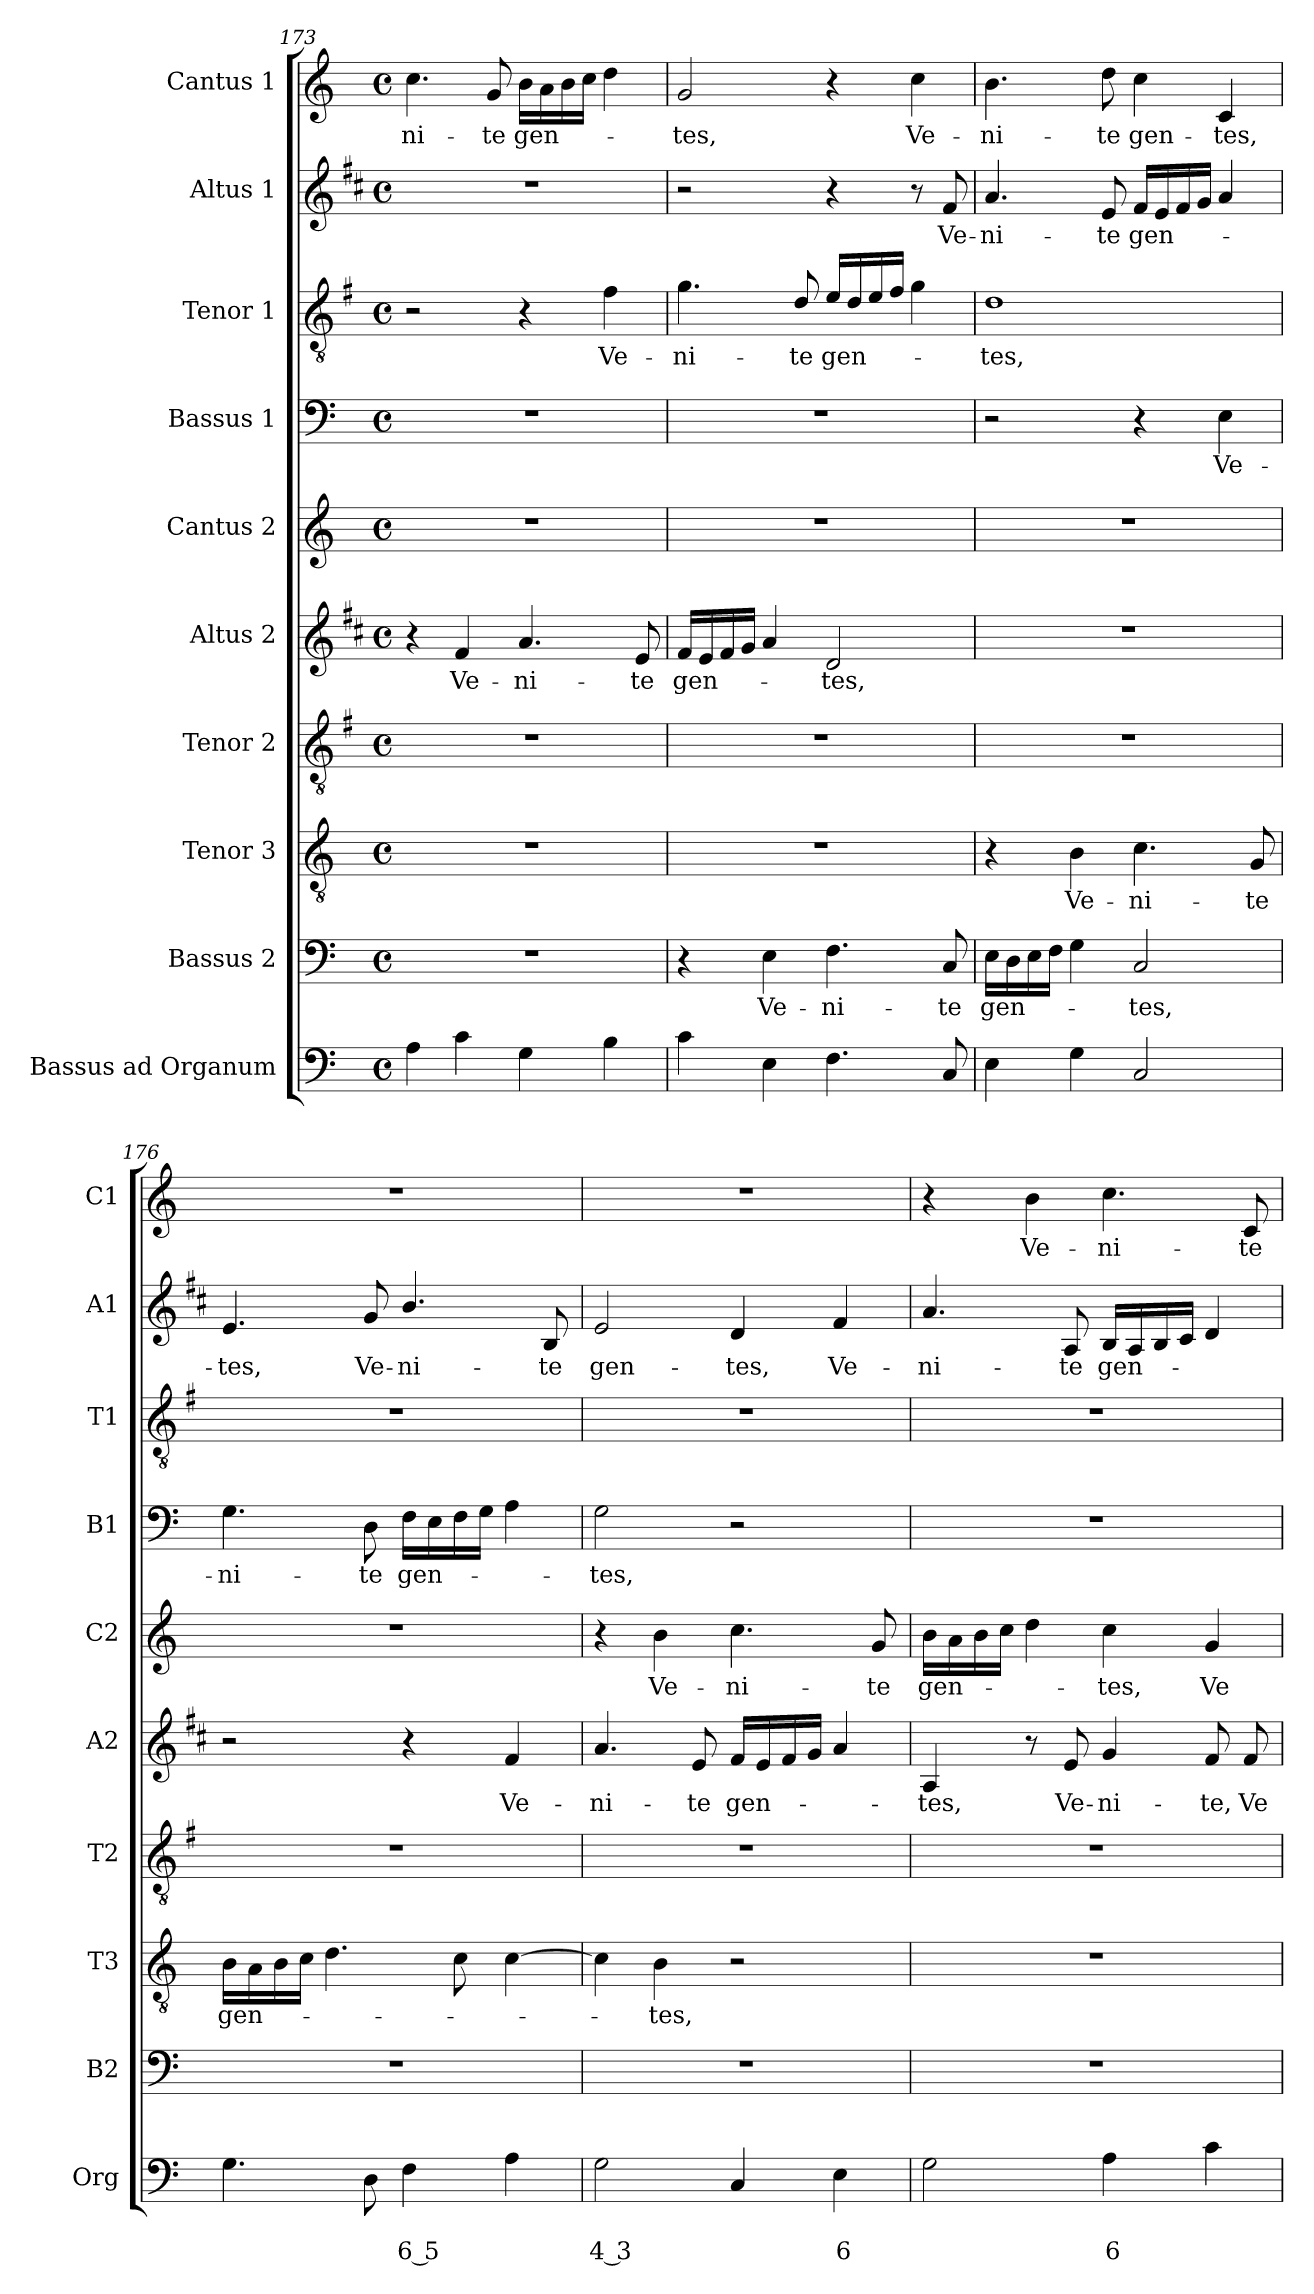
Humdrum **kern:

**kern	**text	**text	**kern	**text	**kern	**text	**kern	**kern	**text	**kern	**text	**kern	**text	**kern	**text	**kern	**text	**kern	**text
*part10	*part10	*part10	*part9	*part9	*part8	*part8	*part7	*part6	*part6	*part5	*part5	*part4	*part4	*part3	*part3	*part2	*part2	*part1	*part1
*staff10	*staff10	*staff10	*staff9	*staff9	*staff8	*staff8	*staff7	*staff6	*staff6	*staff5	*staff5	*staff4	*staff4	*staff3	*staff3	*staff2	*staff2	*staff1	*staff1
*I"Bassus ad Organum	*	*	*I"Bassus 2	*	*I"Tenor 3	*	*I"Tenor 2	*I"Altus 2	*	*I"Cantus 2	*	*I"Bassus 1	*	*I"Tenor 1	*	*I"Altus 1	*	*I"Cantus 1	*
*I'Org	*	*	*I'B2	*	*I'T3	*	*I'T2	*I'A2	*	*I'C2	*	*I'B1	*	*I'T1	*	*I'A1	*	*I'C1	*
*clefF4	*	*	*clefF4	*	*clefGv2	*	*clefGv2	*clefG2	*	*clefG2	*	*clefF4	*	*clefGv2	*	*clefG2	*	*clefG2	*
*	*	*	*	*	*	*	*ITrd4c7	*ITrd1c2	*	*	*	*	*	*ITrd4c7	*	*ITrd1c2	*	*	*
*k[]	*	*	*k[]	*	*k[]	*	*k[]	*k[]	*	*k[]	*	*k[]	*	*k[]	*	*k[]	*	*k[]	*
*C:	*	*	*C:	*	*C:	*	*C:	*C:	*	*C:	*	*C:	*	*C:	*	*C:	*	*C:	*
*M4/4	*	*	*M4/4	*	*M4/4	*	*M4/4	*M4/4	*	*M4/4	*	*M4/4	*	*M4/4	*	*M4/4	*	*M4/4	*
*met(c)	*	*	*met(c)	*	*met(c)	*	*met(c)	*met(c)	*	*met(c)	*	*met(c)	*	*met(c)	*	*met(c)	*	*met(c)	*
=173	=173	=173	=173	=173	=173	=173	=173	=173	=173	=173	=173	=173	=173	=173	=173	=173	=173	=173	=173
!	!	!	!	!	!	!	!	!	!	!	!	!	!	!	!	!	!	!	!LO:LY:b
4A\	.	.	1r	.	1r	.	1r	4r	.	1r	.	1r	.	2r	.	1r	.	4.cc\	-ni-
!	!	!	!	!	!	!	!	!	!LO:LY:b	!	!	!	!	!	!	!	!	!	!
4c\	.	.	.	.	.	.	.	4e/	Ve-	.	.	.	.	.	.	.	.	.	.
!	!	!	!	!	!	!	!	!	!	!	!	!	!	!	!	!	!	!	!LO:LY:b
.	.	.	.	.	.	.	.	.	.	.	.	.	.	.	.	.	.	8g/	-te
!	!	!	!	!	!	!	!	!	!LO:LY:b	!	!	!	!	!	!	!	!	!	!LO:LY:b
4G\	.	.	.	.	.	.	.	4.g/	-ni-	.	.	.	.	4r	.	.	.	16b\LL	gen-
.	.	.	.	.	.	.	.	.	.	.	.	.	.	.	.	.	.	16a\	.
.	.	.	.	.	.	.	.	.	.	.	.	.	.	.	.	.	.	16b\	.
.	.	.	.	.	.	.	.	.	.	.	.	.	.	.	.	.	.	16cc\JJ	.
!	!	!	!	!	!	!	!	!	!	!	!	!	!	!	!LO:LY:b	!	!	!	!
4B\	.	.	.	.	.	.	.	.	.	.	.	.	.	4B\	Ve-	.	.	4dd\	.
!	!	!	!	!	!	!	!	!	!LO:LY:b	!	!	!	!	!	!	!	!	!	!
.	.	.	.	.	.	.	.	8d/	-te	.	.	.	.	.	.	.	.	.	.
=174	=174	=174	=174	=174	=174	=174	=174	=174	=174	=174	=174	=174	=174	=174	=174	=174	=174	=174	=174
!	!	!	!	!	!	!	!	!	!LO:LY:b	!	!	!	!	!	!LO:LY:b	!	!	!	!LO:LY:b
4c\	.	.	4r	.	1r	.	1r	16e/LL	gen-	1r	.	1r	.	4.c\	-ni-	2r	.	2g/	-tes,
.	.	.	.	.	.	.	.	16d/	.	.	.	.	.	.	.	.	.	.	.
.	.	.	.	.	.	.	.	16e/	.	.	.	.	.	.	.	.	.	.	.
.	.	.	.	.	.	.	.	16f/JJ	.	.	.	.	.	.	.	.	.	.	.
!	!	!	!	!LO:LY:b	!	!	!	!	!	!	!	!	!	!	!	!	!	!	!
4E\	.	.	4E\	Ve-	.	.	.	4g/	.	.	.	.	.	.	.	.	.	.	.
!	!	!	!	!	!	!	!	!	!	!	!	!	!	!	!LO:LY:b	!	!	!	!
.	.	.	.	.	.	.	.	.	.	.	.	.	.	8G/	-te	.	.	.	.
!	!	!	!	!LO:LY:b	!	!	!	!	!LO:LY:b	!	!	!	!	!	!LO:LY:b	!	!	!	!
4.F\	.	.	4.F\	-ni-	.	.	.	2c/	-tes,	.	.	.	.	16A/LL	gen-	4r	.	4r	.
.	.	.	.	.	.	.	.	.	.	.	.	.	.	16G/	.	.	.	.	.
.	.	.	.	.	.	.	.	.	.	.	.	.	.	16A/	.	.	.	.	.
.	.	.	.	.	.	.	.	.	.	.	.	.	.	16B/JJ	.	.	.	.	.
!	!	!	!	!	!	!	!	!	!	!	!	!	!	!	!	!	!	!	!LO:LY:b
.	.	.	.	.	.	.	.	.	.	.	.	.	.	4c\	.	8r	.	4cc\	Ve-
!	!	!	!	!LO:LY:b	!	!	!	!	!	!	!	!	!	!	!	!	!LO:LY:b	!	!
8C/	.	.	8C/	-te	.	.	.	.	.	.	.	.	.	.	.	8e/	Ve-	.	.
=175	=175	=175	=175	=175	=175	=175	=175	=175	=175	=175	=175	=175	=175	=175	=175	=175	=175	=175	=175
!	!	!	!	!LO:LY:b	!	!	!	!	!	!	!	!	!	!	!LO:LY:b	!	!LO:LY:b	!	!LO:LY:b
4E\	.	.	16E\LL	gen-	4r	.	1r	1r	.	1r	.	2r	.	1G	-tes,	4.g/	-ni-	4.b\	-ni-
.	.	.	16D\	.	.	.	.	.	.	.	.	.	.	.	.	.	.	.	.
.	.	.	16E\	.	.	.	.	.	.	.	.	.	.	.	.	.	.	.	.
.	.	.	16F\JJ	.	.	.	.	.	.	.	.	.	.	.	.	.	.	.	.
!	!	!	!	!	!	!LO:LY:b	!	!	!	!	!	!	!	!	!	!	!	!	!
4G\	.	.	4G\	.	4B\	Ve-	.	.	.	.	.	.	.	.	.	.	.	.	.
!	!	!	!	!	!	!	!	!	!	!	!	!	!	!	!	!	!LO:LY:b	!	!LO:LY:b
.	.	.	.	.	.	.	.	.	.	.	.	.	.	.	.	8d/	-te	8dd\	-te
!	!	!	!	!LO:LY:b	!	!LO:LY:b	!	!	!	!	!	!	!	!	!	!	!LO:LY:b	!	!LO:LY:b
2C/	.	.	2C/	-tes,	4.c\	-ni-	.	.	.	.	.	4r	.	.	.	16e/LL	gen-	4cc\	gen-
.	.	.	.	.	.	.	.	.	.	.	.	.	.	.	.	16d/	.	.	.
.	.	.	.	.	.	.	.	.	.	.	.	.	.	.	.	16e/	.	.	.
.	.	.	.	.	.	.	.	.	.	.	.	.	.	.	.	16f/JJ	.	.	.
!	!	!	!	!	!	!	!	!	!	!	!	!	!LO:LY:b	!	!	!	!	!	!LO:LY:b
.	.	.	.	.	.	.	.	.	.	.	.	4E\	Ve-	.	.	4g/	.	4c/	-tes,
!	!	!	!	!	!	!LO:LY:b	!	!	!	!	!	!	!	!	!	!	!	!	!
.	.	.	.	.	8G/	-te	.	.	.	.	.	.	.	.	.	.	.	.	.
=176	=176	=176	=176	=176	=176	=176	=176	=176	=176	=176	=176	=176	=176	=176	=176	=176	=176	=176	=176
!	!	!	!	!	!	!LO:LY:b	!	!	!	!	!	!	!LO:LY:b	!	!	!	!LO:LY:b	!	!
4.G\	.	.	1r	.	16B\LL	gen-	1r	2r	.	1r	.	4.G\	-ni-	1r	.	4.d/	-tes,	1r	.
.	.	.	.	.	16A\	.	.	.	.	.	.	.	.	.	.	.	.	.	.
.	.	.	.	.	16B\	.	.	.	.	.	.	.	.	.	.	.	.	.	.
.	.	.	.	.	16c\JJ	.	.	.	.	.	.	.	.	.	.	.	.	.	.
.	.	.	.	.	4.d\	.	.	.	.	.	.	.	.	.	.	.	.	.	.
!	!	!	!	!	!	!	!	!	!	!	!	!	!LO:LY:b	!	!	!	!LO:LY:b	!	!
8D\	.	.	.	.	.	.	.	.	.	.	.	8D\	-te	.	.	8f/	Ve-	.	.
!	!	!LO:LY:b	!	!	!	!	!	!	!	!	!	!	!LO:LY:b	!	!	!	!LO:LY:b	!	!
4F\	.	6 5	.	.	.	.	.	4r	.	.	.	16F\LL	gen-	.	.	4.a/	-ni-	.	.
.	.	.	.	.	.	.	.	.	.	.	.	16E\	.	.	.	.	.	.	.
.	.	.	.	.	8c\	.	.	.	.	.	.	16F\	.	.	.	.	.	.	.
.	.	.	.	.	.	.	.	.	.	.	.	16G\JJ	.	.	.	.	.	.	.
!	!	!	!	!	!	!	!	!	!LO:LY:b	!	!	!	!	!	!	!	!	!	!
4A\	.	.	.	.	[4c\	.	.	4e/	Ve-	.	.	4A\	.	.	.	.	.	.	.
!	!	!	!	!	!	!	!	!	!	!	!	!	!	!	!	!	!LO:LY:b	!	!
.	.	.	.	.	.	.	.	.	.	.	.	.	.	.	.	8A/	-te	.	.
!!LO:PB:g=z
=177	=177	=177	=177	=177	=177	=177	=177	=177	=177	=177	=177	=177	=177	=177	=177	=177	=177	=177	=177
!	!	!LO:LY:b	!	!	!	!	!	!	!LO:LY:b	!	!	!	!LO:LY:b	!	!	!	!LO:LY:b	!	!
2G\	.	4 3	1r	.	4c\]	.	1r	4.g/	-ni-	4r	.	2G\	-tes,	1r	.	2d/	gen-	1r	.
!	!	!	!	!	!	!LO:LY:b	!	!	!	!	!LO:LY:b	!	!	!	!	!	!	!	!
.	.	.	.	.	4B\	-tes,	.	.	.	4b\	Ve-	.	.	.	.	.	.	.	.
!	!	!	!	!	!	!	!	!	!LO:LY:b	!	!	!	!	!	!	!	!	!	!
.	.	.	.	.	.	.	.	8d/	-te	.	.	.	.	.	.	.	.	.	.
!	!	!	!	!	!	!	!	!	!LO:LY:b	!	!LO:LY:b	!	!	!	!	!	!LO:LY:b	!	!
4C/	.	.	.	.	2r	.	.	16e/LL	gen-	4.cc\	-ni-	2r	.	.	.	4c/	-tes,	.	.
.	.	.	.	.	.	.	.	16d/	.	.	.	.	.	.	.	.	.	.	.
.	.	.	.	.	.	.	.	16e/	.	.	.	.	.	.	.	.	.	.	.
.	.	.	.	.	.	.	.	16f/JJ	.	.	.	.	.	.	.	.	.	.	.
!	!	!LO:LY:b	!	!	!	!	!	!	!	!	!	!	!	!	!	!	!LO:LY:b	!	!
4E\	.	6	.	.	.	.	.	4g/	.	.	.	.	.	.	.	4e/	Ve-	.	.
!	!	!	!	!	!	!	!	!	!	!	!LO:LY:b	!	!	!	!	!	!	!	!
.	.	.	.	.	.	.	.	.	.	8g/	-te	.	.	.	.	.	.	.	.
=178	=178	=178	=178	=178	=178	=178	=178	=178	=178	=178	=178	=178	=178	=178	=178	=178	=178	=178	=178
!	!	!	!	!	!	!	!	!	!LO:LY:b	!	!LO:LY:b	!	!	!	!	!	!LO:LY:b	!	!
2G\	.	.	1r	.	1r	.	1r	4G/	-tes,	16b\LL	gen-	1r	.	1r	.	4.g/	-ni-	4r	.
.	.	.	.	.	.	.	.	.	.	16a\	.	.	.	.	.	.	.	.	.
.	.	.	.	.	.	.	.	.	.	16b\	.	.	.	.	.	.	.	.	.
.	.	.	.	.	.	.	.	.	.	16cc\JJ	.	.	.	.	.	.	.	.	.
!	!	!	!	!	!	!	!	!	!	!	!	!	!	!	!	!	!	!	!LO:LY:b
.	.	.	.	.	.	.	.	8r	.	4dd\	.	.	.	.	.	.	.	4b\	Ve-
!	!	!	!	!	!	!	!	!	!LO:LY:b	!	!	!	!	!	!	!	!LO:LY:b	!	!
.	.	.	.	.	.	.	.	8d/	Ve-	.	.	.	.	.	.	8G/	-te	.	.
!	!	!LO:LY:b	!	!	!	!	!	!	!LO:LY:b	!	!LO:LY:b	!	!	!	!	!	!LO:LY:b	!	!LO:LY:b
4A\	.	6	.	.	.	.	.	4f/	-ni-	4cc\	-tes,	.	.	.	.	16A/LL	gen-	4.cc\	-ni-
.	.	.	.	.	.	.	.	.	.	.	.	.	.	.	.	16G/	.	.	.
.	.	.	.	.	.	.	.	.	.	.	.	.	.	.	.	16A/	.	.	.
.	.	.	.	.	.	.	.	.	.	.	.	.	.	.	.	16B/JJ	.	.	.
!	!	!	!	!	!	!	!	!	!LO:LY:b	!	!LO:LY:b	!	!	!	!	!	!	!	!
4c\	.	.	.	.	.	.	.	8e/	-te,	4g/	Ve-	.	.	.	.	4c/	.	.	.
!	!	!	!	!	!	!	!	!	!LO:LY:b	!	!	!	!	!	!	!	!	!	!LO:LY:b
.	.	.	.	.	.	.	.	8e/	Ve-	.	.	.	.	.	.	.	.	8c/	-te
=	=	=	=	=	=	=	=	=	=	=	=	=	=	=	=	=	=	=	=
*-	*-	*-	*-	*-	*-	*-	*-	*-	*-	*-	*-	*-	*-	*-	*-	*-	*-	*-	*-
